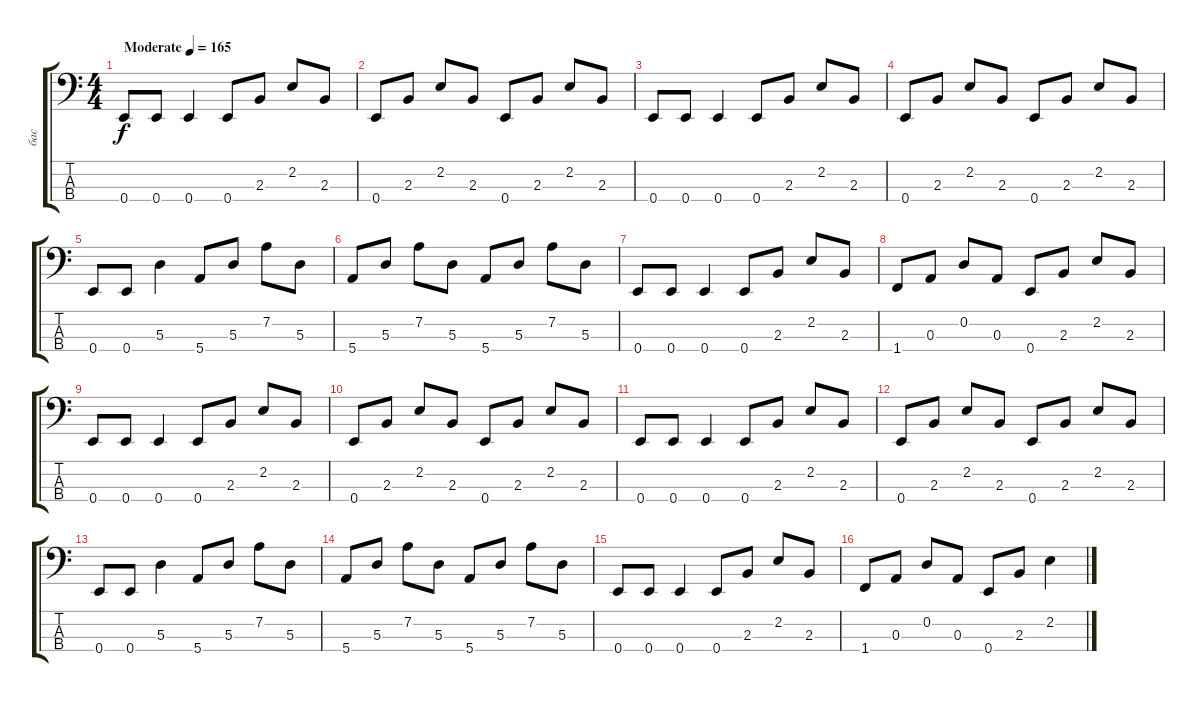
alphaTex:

\track ("бас" "бас") {instrument electricbassfinger}
\staff {score tabs}
\tuning (G2 D2 A1 E1) {hide}
\ts (4 4)
\tempo (165 "Moderate")
\clef f4
\ks c
0.4.8{dy f instrument electricbassfinger} 0.4.8 0.4.4 0.4.8 2.3.8 2.2.8 2.3.8 |
0.4.8 2.3.8 2.2.8 2.3.8 0.4.8 2.3.8 2.2.8 2.3.8 |
0.4.8 0.4.8 0.4.4 0.4.8 2.3.8 2.2.8 2.3.8 |
0.4.8 2.3.8 2.2.8 2.3.8 0.4.8 2.3.8 2.2.8 2.3.8 |
0.4.8 0.4.8 5.3.4 5.4.8 5.3.8 7.2.8 5.3.8 |
5.4.8 5.3.8 7.2.8 5.3.8 5.4.8 5.3.8 7.2.8 5.3.8 |
0.4.8 0.4.8 0.4.4 0.4.8 2.3.8 2.2.8 2.3.8 |
1.4.8 0.3.8 0.2.8 0.3.8 0.4.8 2.3.8 2.2.8 2.3.8 |
0.4.8 0.4.8 0.4.4 0.4.8 2.3.8 2.2.8 2.3.8 |
0.4.8 2.3.8 2.2.8 2.3.8 0.4.8 2.3.8 2.2.8 2.3.8 |
0.4.8 0.4.8 0.4.4 0.4.8 2.3.8 2.2.8 2.3.8 |
0.4.8 2.3.8 2.2.8 2.3.8 0.4.8 2.3.8 2.2.8 2.3.8 |
0.4.8 0.4.8 5.3.4 5.4.8 5.3.8 7.2.8 5.3.8 |
5.4.8 5.3.8 7.2.8 5.3.8 5.4.8 5.3.8 7.2.8 5.3.8 |
0.4.8 0.4.8 0.4.4 0.4.8 2.3.8 2.2.8 2.3.8 |
1.4.8 0.3.8 0.2.8 0.3.8 0.4.8 2.3.8 2.2.4
